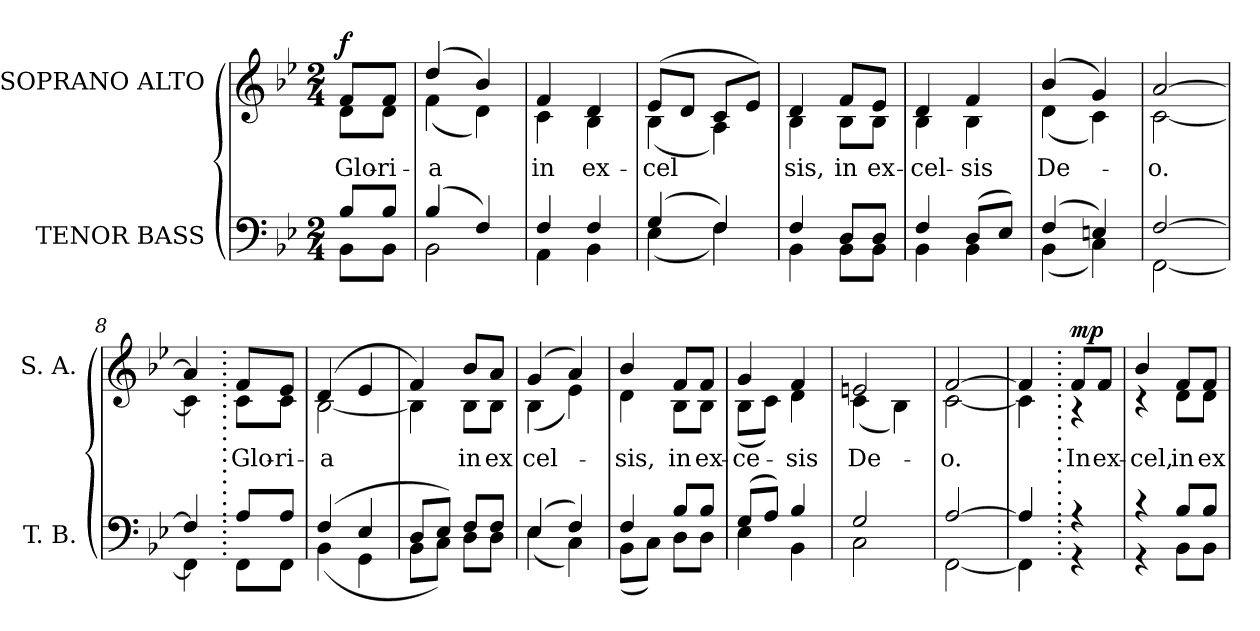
**kern	**kern	**text	**dynam
*part2	*part1	*part1	*part1
*staff2	*staff1	*staff1	*staff1
*I"TENOR BASS	*I"SOPRANO ALTO	*	*
*I'T. B.	*I'S. A.	*	*
!!LO:PB:g=z
*clefF4	*clefG2	*	*
*k[b-e-]	*k[b-e-]	*	*
*B-:	*B-:	*	*
*M2/4	*M2/4	*	*
*MM80	*MM80	*	*
=	=	=	=
*^	*	*	*
!	!	!LO:TX:a:t=CHORUS	!	!
!	!	!	!LO:LY:b:color=#000000	!
*	*	*^	*	*
8B-i/L	8BB-i\L	8fi/L	8di\L	Glo-	f
!	!	!	!	!LO:LY:b:color=#000000	!
8B-i/J	8BB-i\J	8fi/J	8di\J	-ri-	.
=1	=1	=1	=1	=1	=1
!	!	!	!	!LO:LY:b:color=#000000	!
(4B-i/	2BB-i\	(4ddi/	(4fi\	-a	.
4Fi/)	.	4b-i/)	4di\)	.	.
=2	=2	=2	=2	=2	=2
!	!	!	!	!LO:LY:b:color=#000000	!
4Fi/	4AAi\	4fi/	4ci\	in	.
!	!	!	!	!LO:LY:b:color=#000000	!
4Fi/	4BB-i\	4di/	4B-i\	ex-	.
=3	=3	=3	=3	=3	=3
!	!	!	!	!LO:LY:b:color=#000000	!
(4Gi/	(4E-i\	(8e-i/L	(4B-i\	-cel	.
.	.	8di/J	.	.	.
4Fi/)	4Fi\)	8ci/L	4Ai\)	.	.
.	.	8e-i/J)	.	.	.
=4	=4	=4	=4	=4	=4
!	!	!	!	!LO:LY:b:color=#000000	!
4Fi/	4BB-i\	4di/	4B-i\	sis,	.
!	!	!	!	!LO:LY:b:color=#000000	!
8Di/L	8BB-i\L	8fi/L	8B-i\L	in	.
!	!	!	!	!LO:LY:b:color=#000000	!
8Di/J	8BB-i\J	8e-i/J	8B-i\J	ex-	.
=5	=5	=5	=5	=5	=5
!	!	!	!	!LO:LY:b:color=#000000	!
4Fi/	4BB-i\	4di/	4B-i\	-cel-	.
!	!	!	!	!LO:LY:b:color=#000000	!
(8Di/L	4BB-i\	4fi/	4B-i\	-sis	.
8E-i/J)	.	.	.	.	.
=6	=6	=6	=6	=6	=6
!	!	!	!	!LO:LY:b:color=#000000	!
(4Fi/	(4BB-i\	(4b-i/	(4di\	De-	.
4Eni/)	4Ci\)	4gi/)	4ci\)	.	.
=7	=7	=7	=7	=7	=7
!	!	!	!	!LO:LY:b:color=#000000	!
[>2Fi/	[<2FFi\	[>2ai/	[<2ci\	-o.	.
=8	=8	=8	=8	=8	=8
4Fi/]	4FFi\]	4ai/]	4ci\]	.	.
!!LO:LB:g=z	!!
=9.	=9.	=9.	=9.	=9.	=9.
!	!	!	!	!LO:LY:b:color=#000000	!
8Ai/L	8FFi\L	8fi/L	8ci\L	Glo-	.
!	!	!	!	!LO:LY:b:color=#000000	!
8Ai/J	8FFi\J	8e-i/J	8ci\J	-ri-	.
=10	=10	=10	=10	=10	=10
!	!	!	!	!LO:LY:b:color=#000000	!
(4Fi/	(4BB-i\	(4di/	[<2B-i\	-a	.
4E-i/	4GGi\	4e-i/	.	.	.
=11	=11	=11	=11	=11	=11
8Di/L	8BB-i\L	4fi/)	4B-i\]	.	.
8E-i/J)	8Ci\J)	.	.	.	.
!	!	!	!	!LO:LY:b:color=#000000	!
8Fi/L	8Di\L	8b-i/L	8B-i\L	in	.
!	!	!	!	!LO:LY:b:color=#000000	!
8Fi/J	8Di\J	8ai/J	8B-i\J	ex	.
=12	=12	=12	=12	=12	=12
!	!	!	!	!LO:LY:b:color=#000000	!
(4E-i/	(4E-i\	(4gi/	(4B-i\	cel-	.
4Fi/)	4Ci\)	4ai/)	4e-i\)	.	.
=13	=13	=13	=13	=13	=13
!	!	!	!	!LO:LY:b:color=#000000	!
4Fi/	(8BB-i\L	4b-i/	4di\	-sis,	.
.	8Ci\J)	.	.	.	.
!	!	!	!	!LO:LY:b:color=#000000	!
8B-i/L	8Di\L	8fi/L	8B-i\L	in	.
!	!	!	!	!LO:LY:b:color=#000000	!
8B-i/J	8Di\J	8fi/J	8B-i\J	ex-	.
=14	=14	=14	=14	=14	=14
!	!	!	!	!LO:LY:b:color=#000000	!
(8Gi/L	4E-i\	4gi/	(8B-i\L	-ce-	.
8Ai/J)	.	.	8ci\J)	.	.
!	!	!	!	!LO:LY:b:color=#000000	!
4B-i/	4BB-i\	4fi/	4di\	-sis	.
=15	=15	=15	=15	=15	=15
!	!	!	!	!LO:LY:b:color=#000000	!
2Gi/	2Ci\	2eni/	(4ci\	De-	.
.	.	.	4B-i\)	.	.
=16	=16	=16	=16	=16	=16
!	!	!	!	!LO:LY:b:color=#000000	!
[>2Ai/	[<2FFi\	[>2fi/	[<2ci\	-o.	.
=17	=17	=17	=17	=17	=17
4Ai/]	4FFi\]	4fi/]	4ci\]	.	.
!!LO:LB:g=z	!!
=18.	=18.	=18.	=18.	=18.	=18.
!	!	!	!	!LO:LY:b:color=#000000	!
4r	4r	8fi/L	4r	In	mp
!	!	!	!	!LO:LY:b:color=#000000	!
.	.	8fi/J	.	ex-	.
=19	=19	=19	=19	=19	=19
!	!	!	!	!LO:LY:b:color=#000000	!
4r	4r	4b-i/	4r	-cel,	.
!	!	!	!	!LO:LY:b:color=#000000	!
8B-i/L	8BB-i\L	8fi/L	8di\L	in	.
!	!	!	!	!LO:LY:b:color=#000000	!
8B-i/J	8BB-i\J	8fi/J	8di\J	ex-	.
*v	*v	*	*	*	*
*	*v	*v	*	*
=	=	=	=
*-	*-	*-	*-
